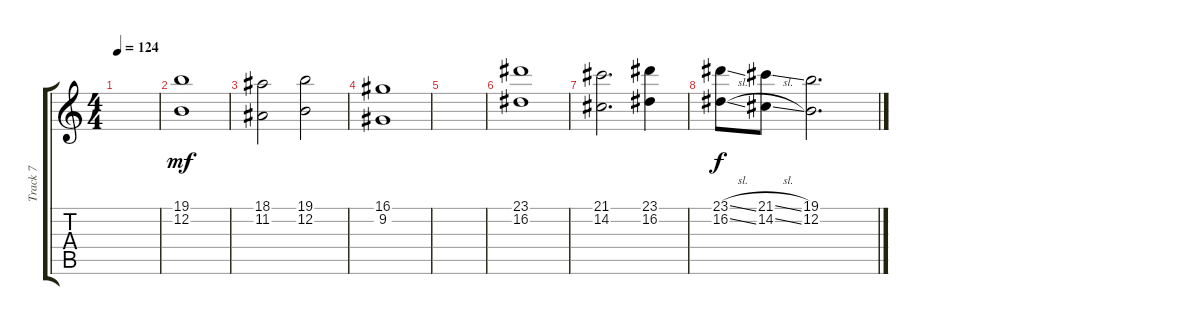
\track ("Track 7" "Track 7") {instrument recorder}
\staff {score tabs}
\tuning (E4 B3 G3 D3 A2 E2) {hide}
\ts (4 4)
\tempo 124
\clef g2
\ks c
|
(19.1 12.2).1{dy mf} |
(18.1 11.2).2 (19.1 12.2).2 |
(16.1 9.2).1 |
|
(23.1 16.2).1 |
(21.1 14.2).2{d} (23.1 16.2).4 |
(23.1{sl} 16.2{sl}).8{dy f} (21.1{sl} 14.2{sl}).8 (19.1 12.2).2{d}
